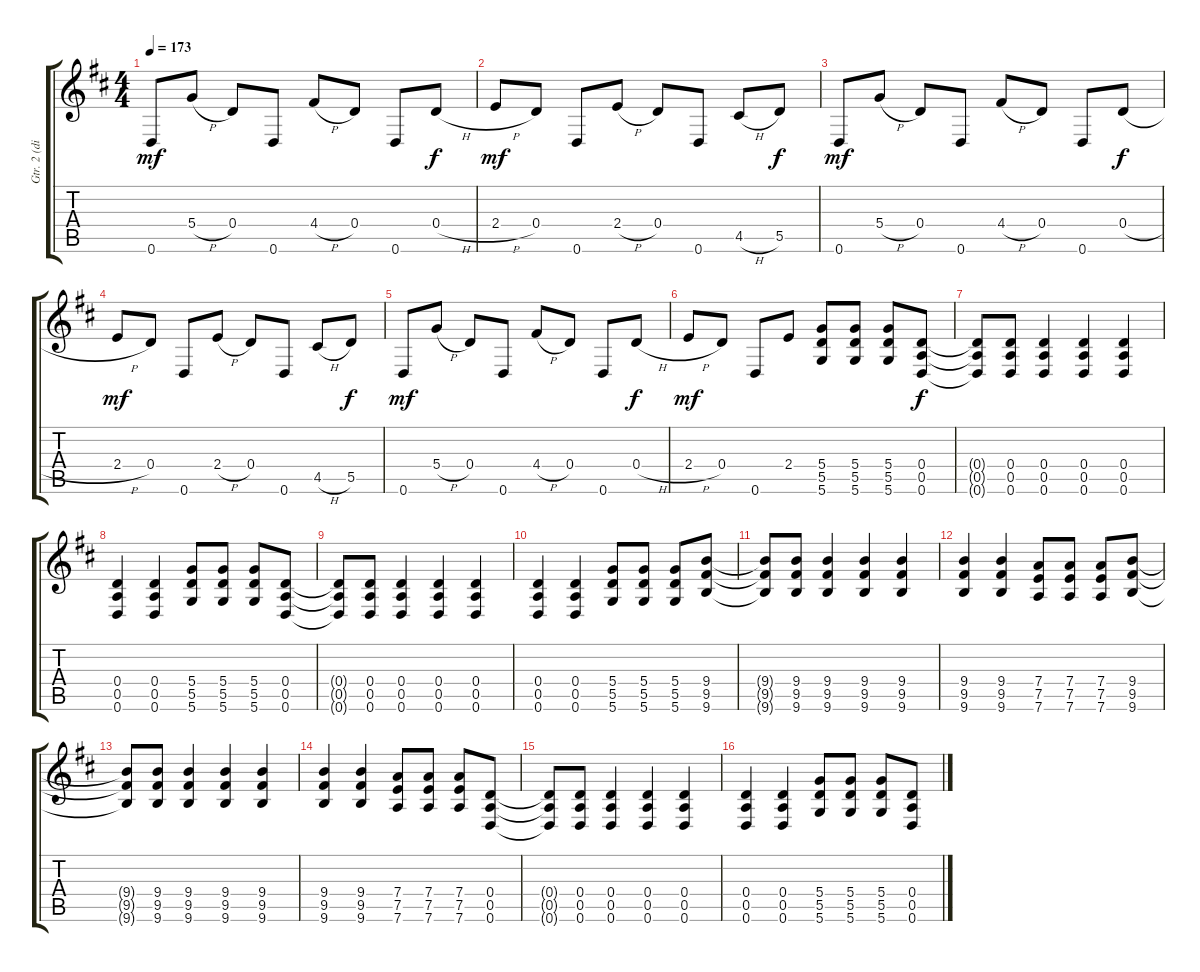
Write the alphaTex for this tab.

\track ("Gtr. 2 (dist.)" "Gtr. 2 (di") {instrument overdrivenguitar}
\staff {score tabs}
\tuning (E4 B3 G3 D3 A2 D2) {hide}
\ts (4 4)
\tempo 173
\clef g2
\ks d
0.6.8{dy mf} 5.4{h}.8 0.4.8 0.6.8 4.4{h}.8 0.4.8 0.6.8 0.4{h}.8{dy f} |
2.4{h}.8{dy mf} 0.4.8 0.6.8 2.4{h}.8 0.4.8 0.6.8 4.5{h}.8 5.5.8{dy f} |
0.6.8{dy mf} 5.4{h}.8 0.4.8 0.6.8 4.4{h}.8 0.4.8 0.6.8 0.4{h}.8{dy f} |
2.4{h}.8{dy mf} 0.4.8 0.6.8 2.4{h}.8 0.4.8 0.6.8 4.5{h}.8 5.5.8{dy f} |
0.6.8{dy mf} 5.4{h}.8 0.4.8 0.6.8 4.4{h}.8 0.4.8 0.6.8 0.4{h}.8{dy f} |
2.4{h}.8{dy mf} 0.4.8 0.6.8 2.4.8 (5.4 5.5 5.6).8{balance 8 instrument overdrivenguitar} (5.4 5.5 5.6).8 (5.4 5.5 5.6).8 (0.4 0.5 0.6).8{dy f} |
(0.4{t} 0.5{t} 0.6{t}).8 (0.4 0.5 0.6).8 (0.4 0.5 0.6).4 (0.4 0.5 0.6).4 (0.4 0.5 0.6).4 |
(0.4 0.5 0.6).4 (0.4 0.5 0.6).4 (5.4 5.5 5.6).8 (5.4 5.5 5.6).8 (5.4 5.5 5.6).8 (0.4 0.5 0.6).8 |
(0.4{t} 0.5{t} 0.6{t}).8 (0.4 0.5 0.6).8 (0.4 0.5 0.6).4 (0.4 0.5 0.6).4 (0.4 0.5 0.6).4 |
(0.4 0.5 0.6).4 (0.4 0.5 0.6).4 (5.4 5.5 5.6).8 (5.4 5.5 5.6).8 (5.4 5.5 5.6).8 (9.4 9.5 9.6).8 |
(9.4{t} 9.5{t} 9.6{t}).8 (9.4 9.5 9.6).8 (9.4 9.5 9.6).4 (9.4 9.5 9.6).4 (9.4 9.5 9.6).4 |
(9.4 9.5 9.6).4 (9.4 9.5 9.6).4 (7.4 7.5 7.6).8 (7.4 7.5 7.6).8 (7.4 7.5 7.6).8 (9.4 9.5 9.6).8 |
(9.4{t} 9.5{t} 9.6{t}).8 (9.4 9.5 9.6).8 (9.4 9.5 9.6).4 (9.4 9.5 9.6).4 (9.4 9.5 9.6).4 |
(9.4 9.5 9.6).4 (9.4 9.5 9.6).4 (7.4 7.5 7.6).8 (7.4 7.5 7.6).8 (7.4 7.5 7.6).8 (0.4 0.5 0.6).8 |
(0.4{t} 0.5{t} 0.6{t}).8 (0.4 0.5 0.6).8 (0.4 0.5 0.6).4 (0.4 0.5 0.6).4 (0.4 0.5 0.6).4 |
(0.4 0.5 0.6).4 (0.4 0.5 0.6).4 (5.4 5.5 5.6).8 (5.4 5.5 5.6).8 (5.4 5.5 5.6).8 (0.4 0.5 0.6).8
